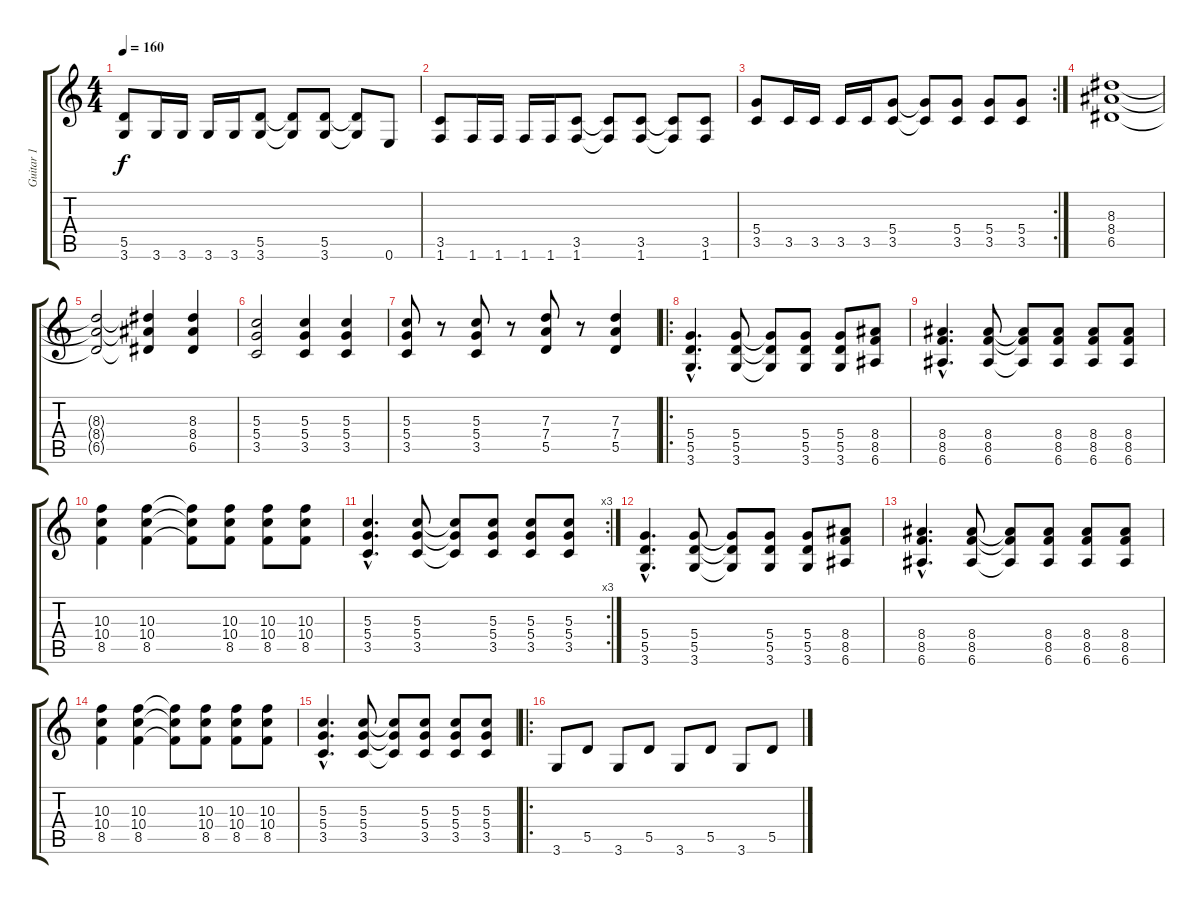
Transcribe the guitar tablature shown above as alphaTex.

\track ("Guitar 1" "Guitar 1") {instrument distortionguitar}
\staff {score tabs}
\tuning (E4 B3 G3 D3 A2 E2) {hide}
\ts (4 4)
\tempo 160
\clef g2
\ks c
(5.5 3.6).8{dy f} 3.6.16 3.6.16 3.6.16 3.6.16 (5.5 3.6).8 (5.5{t} 3.6{t}).8 (5.5 3.6).8 (5.5{t} 3.6{t}).8 0.6.8 |
(3.5 1.6).8 1.6.16 1.6.16 1.6.16 1.6.16 (3.5 1.6).8 (3.5{t} 1.6{t}).8 (3.5 1.6).8 (3.5{t} 1.6{t}).8 (3.5 1.6).8 |
\rc 2
(5.4 3.5).8 3.5.16 3.5.16 3.5.16 3.5.16 (5.4 3.5).8 (5.4{t} 3.5{t}).8 (5.4 3.5).8 (5.4 3.5).8 (5.4 3.5).8 |
(8.3 8.4 6.5).1 |
(8.3{t} 8.4{t} 6.5{t}).2 (8.3{t} 8.4{t} 6.5{t}).4 (8.3 8.4 6.5).4 |
(5.3 5.4 3.5).2 (5.3 5.4 3.5).4 (5.3 5.4 3.5).4 |
(5.3 5.4 3.5).8 r.8 (5.3 5.4 3.5).8 r.8 (7.3 7.4 5.5).8 r.8 (7.3 7.4 5.5).4 |
\ro
(5.4{hac} 5.5{hac} 3.6{hac}).4{d} (5.4 5.5 3.6).8 (5.4{t} 5.5{t} 3.6{t}).8 (5.4 5.5 3.6).8 (5.4 5.5 3.6).8 (8.4 8.5 6.6).8 |
(8.4{hac} 8.5{hac} 6.6{hac}).4{d} (8.4 8.5 6.6).8 (8.4{t} 8.5{t} 6.6{t}).8 (8.4 8.5 6.6).8 (8.4 8.5 6.6).8 (8.4 8.5 6.6).8 |
(10.3 10.4 8.5).4 (10.3 10.4 8.5).4 (10.3{t} 10.4{t} 8.5{t}).8 (10.3 10.4 8.5).8 (10.3 10.4 8.5).8 (10.3 10.4 8.5).8 |
\rc 3
(5.3{hac} 5.4{hac} 3.5{hac}).4{d} (5.3 5.4 3.5).8 (5.3{t} 5.4{t} 3.5{t}).8 (5.3 5.4 3.5).8 (5.3 5.4 3.5).8 (5.3 5.4 3.5).8 |
(5.4{hac} 5.5{hac} 3.6{hac}).4{d} (5.4 5.5 3.6).8 (5.4{t} 5.5{t} 3.6{t}).8 (5.4 5.5 3.6).8 (5.4 5.5 3.6).8 (8.4 8.5 6.6).8 |
(8.4{hac} 8.5{hac} 6.6{hac}).4{d} (8.4 8.5 6.6).8 (8.4{t} 8.5{t} 6.6{t}).8 (8.4 8.5 6.6).8 (8.4 8.5 6.6).8 (8.4 8.5 6.6).8 |
(10.3 10.4 8.5).4 (10.3 10.4 8.5).4 (10.3{t} 10.4{t} 8.5{t}).8 (10.3 10.4 8.5).8 (10.3 10.4 8.5).8 (10.3 10.4 8.5).8 |
(5.3{hac} 5.4{hac} 3.5{hac}).4{d} (5.3 5.4 3.5).8 (5.3{t} 5.4{t} 3.5{t}).8 (5.3 5.4 3.5).8 (5.3 5.4 3.5).8 (5.3 5.4 3.5).8 |
\ro
3.6.8 5.5.8 3.6.8 5.5.8 3.6.8 5.5.8 3.6.8 5.5.8
